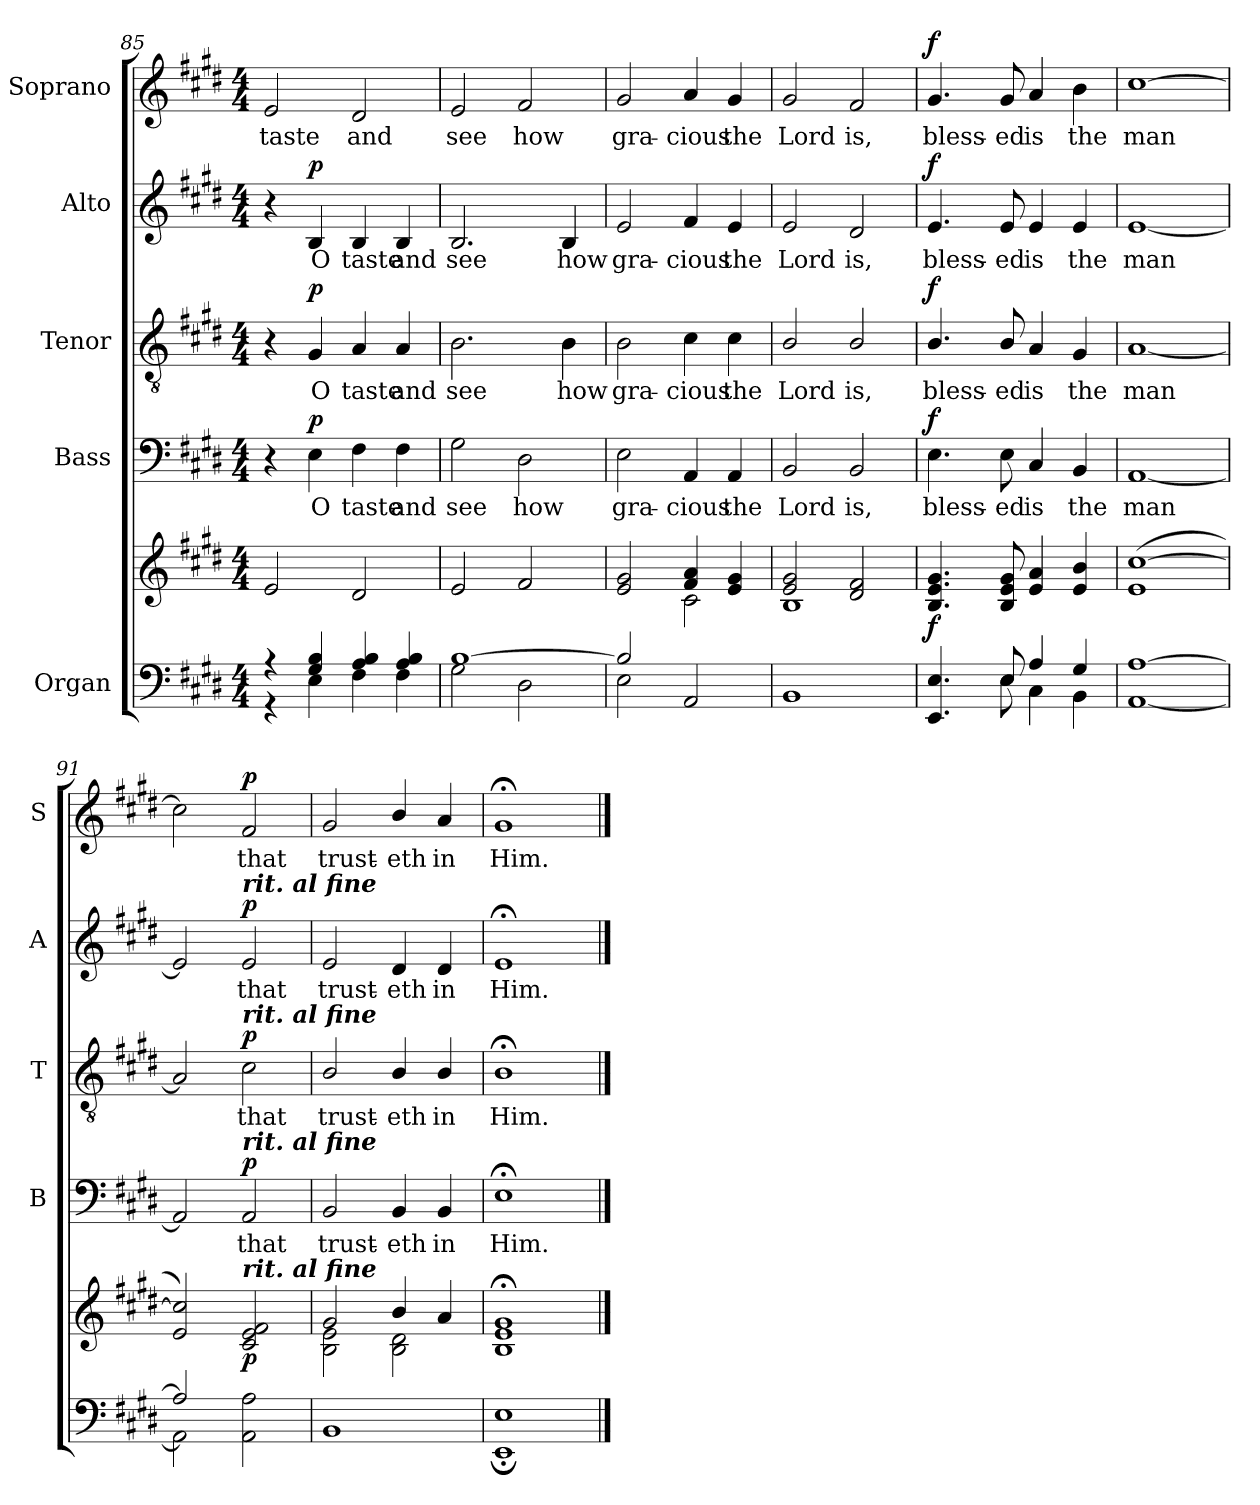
**kern	**kern	**dynam	**kern	**text	**dynam	**kern	**text	**dynam	**kern	**text	**dynam	**kern	**text	**dynam
*part5	*part5	*part5	*part4	*part4	*part4	*part3	*part3	*part3	*part2	*part2	*part2	*part1	*part1	*part1
*staff6	*staff5	*staff5/6	*staff4	*staff4	*staff4	*staff3	*staff3	*staff3	*staff2	*staff2	*staff2	*staff1	*staff1	*staff1
*I"Organ	*	*	*I"Bass	*	*	*I"Tenor	*	*	*I"Alto	*	*	*I"Soprano	*	*
*	*	*	*I'B	*	*	*I'T	*	*	*I'A	*	*	*I'S	*	*
*clefF4	*clefG2	*	*clefF4	*	*	*clefGv2	*	*	*clefG2	*	*	*clefG2	*	*
*k[f#c#g#d#]	*k[f#c#g#d#]	*	*k[f#c#g#d#]	*	*	*k[f#c#g#d#]	*	*	*k[f#c#g#d#]	*	*	*k[f#c#g#d#]	*	*
*E:	*E:	*	*E:	*	*	*E:	*	*	*E:	*	*	*E:	*	*
*M4/4	*M4/4	*	*M4/4	*	*	*M4/4	*	*	*M4/4	*	*	*M4/4	*	*
=85	=85	=85	=85	=85	=85	=85	=85	=85	=85	=85	=85	=85	=85	=85
*^	*^	*	*	*	*	*	*	*	*	*	*	*	*	*
!	!	!	!	!	!	!	!	!	!	!	!	!	!	!	!LO:LY:b	!
4r	4r	2e/	2ryy	.	4r	.	.	4r	.	.	4r	.	.	2e/	taste	.
!	!	!	!	!	!	!LO:LY:b	!LO:DY:b	!	!LO:LY:b	!LO:DY:b	!	!LO:LY:b	!LO:DY:b	!	!	!
4G#/ 4B/	4E\	.	.	.	4E\	O	p	4G#/	O	p	4B/	O	p	.	.	.
!	!	!	!	!	!	!LO:LY:b	!	!	!LO:LY:b	!	!	!LO:LY:b	!	!	!LO:LY:b	!
4A/ 4B/	4F#\	2d#/	2ryy	.	4F#\	taste	.	4A/	taste	.	4B/	taste	.	2d#/	and	.
!	!	!	!	!	!	!LO:LY:b	!	!	!LO:LY:b	!	!	!LO:LY:b	!	!	!	!
4A/ 4B/	4F#\	.	.	.	4F#\	and	.	4A/	and	.	4B/	and	.	.	.	.
=86	=86	=86	=86	=86	=86	=86	=86	=86	=86	=86	=86	=86	=86	=86	=86	=86
!	!	!	!	!	!	!LO:LY:b	!	!	!LO:LY:b	!	!	!LO:LY:b	!	!	!LO:LY:b	!
[>1B	2G#\	2e/	2ryy	.	2G#\	see	.	2.B\	see	.	2.B/	see	.	2e/	see	.
!	!	!	!	!	!	!LO:LY:b	!	!	!	!	!	!	!	!	!LO:LY:b	!
.	2D#\	2f#/	2ryy	.	2D#\	how	.	.	.	.	.	.	.	2f#/	how	.
!	!	!	!	!	!	!	!	!	!LO:LY:b	!	!	!LO:LY:b	!	!	!	!
.	.	.	.	.	.	.	.	4B\	how	.	4B/	how	.	.	.	.
=87	=87	=87	=87	=87	=87	=87	=87	=87	=87	=87	=87	=87	=87	=87	=87	=87
!	!	!	!	!	!	!LO:LY:b	!	!	!LO:LY:b	!	!	!LO:LY:b	!	!	!LO:LY:b	!
2B/]	2E\	2e/ 2g#/	2ryy	.	2E\	gra-	.	2B\	gra-	.	2e/	gra-	.	2g#/	gra-	.
!	!	!	!	!	!	!LO:LY:b	!	!	!LO:LY:b	!	!	!LO:LY:b	!	!	!LO:LY:b	!
2AA/	2ryy	4f#/ 4a/	2c#\	.	4AA/	-cious	.	4c#\	-cious	.	4f#/	-cious	.	4a/	-cious	.
!	!	!	!	!	!	!LO:LY:b	!	!	!LO:LY:b	!	!	!LO:LY:b	!	!	!LO:LY:b	!
.	.	4e/ 4g#/	.	.	4AA/	the	.	4c#\	the	.	4e/	the	.	4g#/	the	.
=88	=88	=88	=88	=88	=88	=88	=88	=88	=88	=88	=88	=88	=88	=88	=88	=88
!	!	!	!	!	!	!LO:LY:b	!	!	!LO:LY:b	!	!	!LO:LY:b	!	!	!LO:LY:b	!
1BB	2ryy	2e/ 2g#/	1B	.	2BB/	Lord	.	2B/	Lord	.	2e/	Lord	.	2g#/	Lord	.
!	!	!	!	!	!	!LO:LY:b	!	!	!LO:LY:b	!	!	!LO:LY:b	!	!	!LO:LY:b	!
.	2ryy	2d#/ 2f#/	.	.	2BB/	is,	.	2B/	is,	.	2d#/	is,	.	2f#/	is,	.
!!LO:LB:g=z
=89	=89	=89	=89	=89	=89	=89	=89	=89	=89	=89	=89	=89	=89	=89	=89	=89
!	!	!	!	!LO:DY:b	!	!LO:LY:b	!LO:DY:b	!	!LO:LY:b	!LO:DY:b	!	!LO:LY:b	!LO:DY:b	!	!LO:LY:b	!LO:DY:b
4.EE/ 4.E/	4ryy	4.B/ 4.e/ 4.g#/	2ryy	f	4.E\	bless-	f	4.B/	bless-	f	4.e/	bless-	f	4.g#/	bless-	f
.	8ryy	.	.	.	.	.	.	.	.	.	.	.	.	.	.	.
!	!	!	!	!	!	!LO:LY:b	!	!	!LO:LY:b	!	!	!LO:LY:b	!	!	!LO:LY:b	!
8E/	8E\	8B/ 8e/ 8g#/	.	.	8E\	-ed	.	8B/	-ed	.	8e/	-ed	.	8g#/	-ed	.
!	!	!	!	!	!	!LO:LY:b	!	!	!LO:LY:b	!	!	!LO:LY:b	!	!	!LO:LY:b	!
4A/	4C#\	4e/ 4a/	2ryy	.	4C#/	is	.	4A/	is	.	4e/	is	.	4a/	is	.
!	!	!	!	!	!	!LO:LY:b	!	!	!LO:LY:b	!	!	!LO:LY:b	!	!	!LO:LY:b	!
4G#/	4BB\	4e/ 4b/	.	.	4BB/	the	.	4G#/	the	.	4e/	the	.	4b\	the	.
=90	=90	=90	=90	=90	=90	=90	=90	=90	=90	=90	=90	=90	=90	=90	=90	=90
!	!	!	!	!	!	!LO:LY:b	!	!	!LO:LY:b	!	!	!LO:LY:b	!	!	!LO:LY:b	!
[>1A	[<1AA	(<[>1cc#	1e	.	[1AA	man	.	[1A	man	.	[1e	man	.	[1cc#	man	.
=91	=91	=91	=91	=91	=91	=91	=91	=91	=91	=91	=91	=91	=91	=91	=91	=91
2A/]	2AA\]	2e/ 2cc#/])	2ryy	.	2AA/]	.	.	2A/]	.	.	2e/]	.	.	2cc#\]	.	.
!	!	!	!	!	!	!	!	!	!	!	!LO:TX:a:Bi:t=rit. al fine	!	!	!	!	!
!	!	!	!	!	!	!	!	!LO:TX:a:Bi:t=rit. al fine	!	!	!	!	!	!	!	!
!	!	!	!	!	!LO:TX:a:Bi:t=rit. al fine	!	!	!	!	!	!	!	!	!	!	!
!	!	!LO:TX:a:Bi:t=rit. al fine	!	!	!	!	!	!	!	!	!	!	!	!	!	!
!	!	!	!	!LO:DY:b	!	!LO:LY:b	!LO:DY:b	!	!LO:LY:b	!LO:DY:b	!	!LO:LY:b	!LO:DY:b	!	!LO:LY:b	!LO:DY:b
2AA\ 2A\	2ryy	2c#/ 2e/ 2f#/	2ryy	p	2AA/	that	p	2c#\	that	p	2e/	that	p	2f#/	that	p
=92	=92	=92	=92	=92	=92	=92	=92	=92	=92	=92	=92	=92	=92	=92	=92	=92
!	!	!	!	!	!	!LO:LY:b	!	!	!LO:LY:b	!	!	!LO:LY:b	!	!	!LO:LY:b	!
1BB	2ryy	2g#/	2B\ 2e\	.	2BB/	trust-	.	2B/	trust-	.	2e/	trust-	.	2g#/	trust-	.
!	!	!	!	!	!	!LO:LY:b	!	!	!LO:LY:b	!	!	!LO:LY:b	!	!	!LO:LY:b	!
.	2ryy	4b/	2B\ 2d#\	.	4BB/	-eth	.	4B/	-eth	.	4d#/	-eth	.	4b/	-eth	.
!	!	!	!	!	!	!LO:LY:b	!	!	!LO:LY:b	!	!	!LO:LY:b	!	!	!LO:LY:b	!
.	.	4a/	.	.	4BB/	in	.	4B/	in	.	4d#/	in	.	4a/	in	.
=93	=93	=93	=93	=93	=93	=93	=93	=93	=93	=93	=93	=93	=93	=93	=93	=93
!	!	!	!	!	!	!LO:LY:b	!	!	!LO:LY:b	!	!	!LO:LY:b	!	!	!LO:LY:b	!
1E	1EE;	1g#;<	1B 1e	.	1E;<	Him.	.	1B;<	Him.	.	1e;	Him.	.	1g#;	Him.	.
*v	*v	*	*	*	*	*	*	*	*	*	*	*	*	*	*	*
*	*v	*v	*	*	*	*	*	*	*	*	*	*	*	*	*
==	==	==	==	==	==	==	==	==	==	==	==	==	==	==
*-	*-	*-	*-	*-	*-	*-	*-	*-	*-	*-	*-	*-	*-	*-
